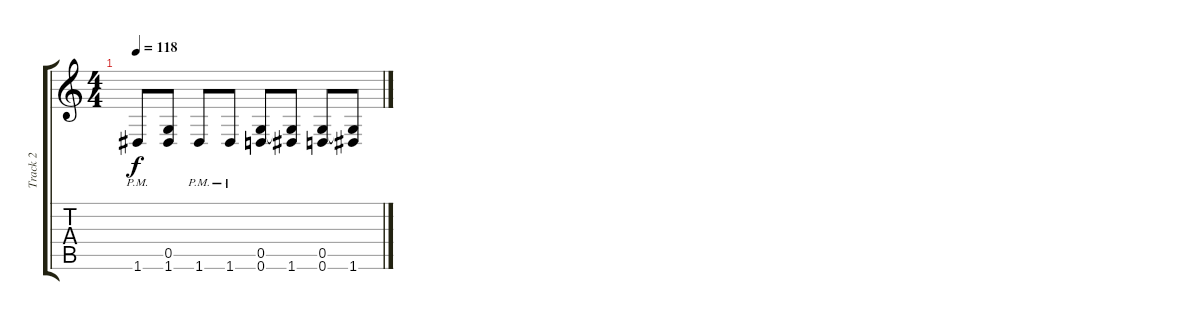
\track ("Track 2" "Track 2") {instrument overdrivenguitar}
\staff {score tabs}
\tuning (D4 A3 F3 C3 G2 D2) {hide}
\ts (4 4)
\tempo 118
\clef g2
\ks c
1.6{pm}.8{dy f} (0.5 1.6).8 1.6{pm}.8 1.6{pm}.8 (0.5 0.6).8 (0.5{t} 1.6).8 (0.5 0.6).8 (0.5{t} 1.6).8
